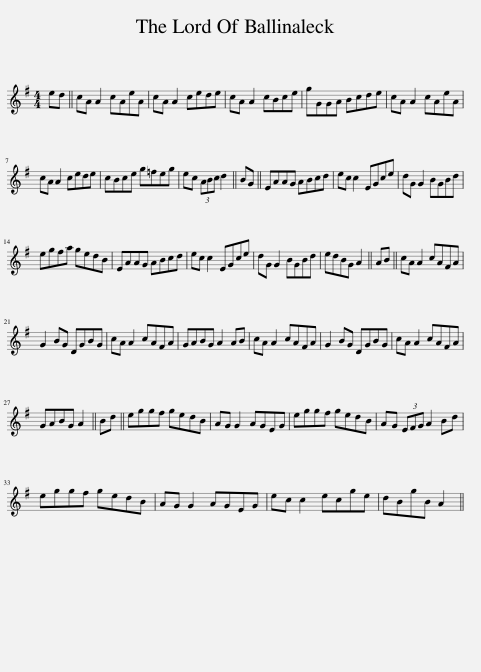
X:1
L:1/8
M:4/4
I:linebreak $
K:G
V:1 treble
V:1
 ed || cA A2 cAeA | cA A2 cede | cA A2 cBce | gGGA Bcde | %5
 cA A2 cAeA |$ cA A2 cede | cBce g=feg | ec (3ABc d2 || BG || %10
 EAAG ABcd | ec c2 EGce | dG G2 BGBd |$ egfa gedB | EAAG ABcd | %15
 ec c2 EGce | dG G2 BGBd | edBG A2 || AB || cA A2 cAFA |$ %20
 G2 BG DGBG | cA A2 cAFA | GABG A2 AB | cA A2 cAFA | G2 BG DGBG | %25
 cA A2 cAFA |$ GABG A2 || Bd || eggf gedB | AG G2 AGEG | %30
 eggf gedB | AG (3EFG A2 Bd |$ eggf gedB | AG G2 AGEG | ec c2 ecge | %35
 dBgB A2 || %36
